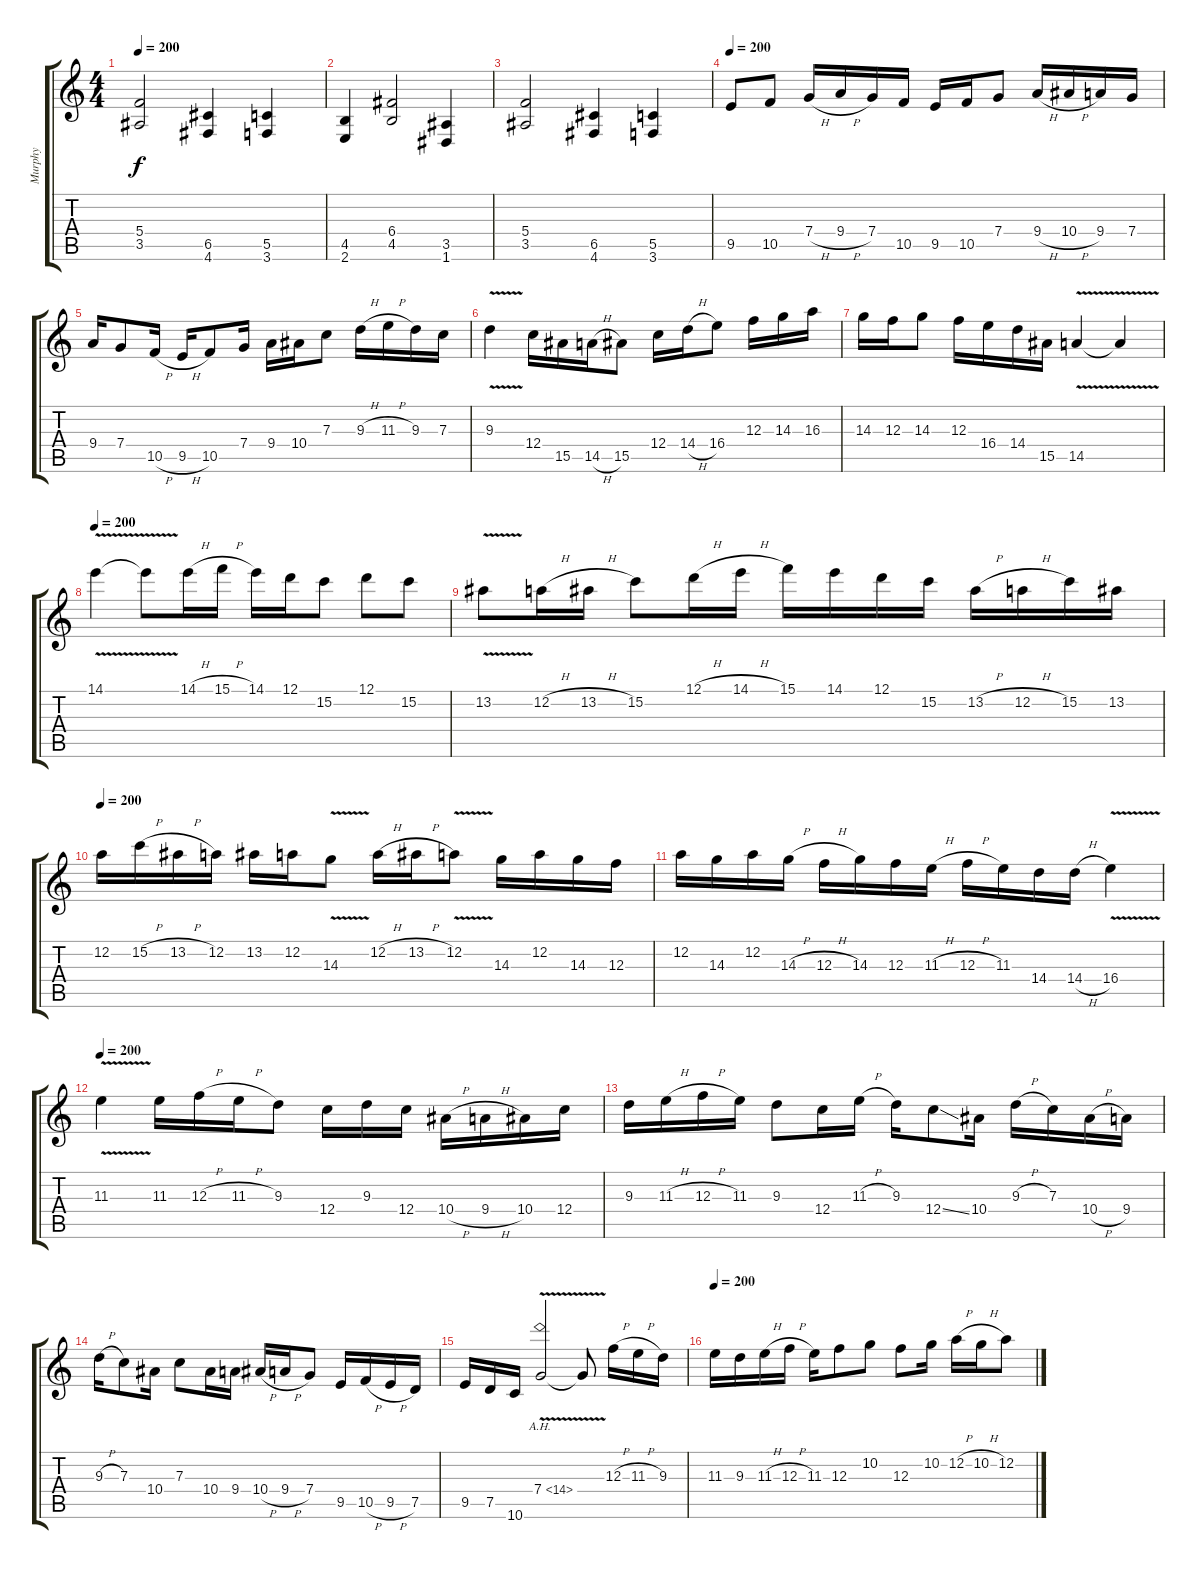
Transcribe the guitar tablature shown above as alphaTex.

\track ("Murphy" "Murphy") {instrument distortionguitar}
\staff {score tabs}
\tuning (D4 A3 F3 C3 G2 D2) {hide}
\ts (4 4)
\tempo 200
\clef g2
\ks c
(5.4 3.5).2{dy f} (6.5 4.6).4 (5.5 3.6).4 |
(4.5 2.6).4 (6.4 4.5).2 (3.5 1.6).4 |
(5.4 3.5).2 (6.5 4.6).4 (5.5 3.6).4 |
\tempo 200
9.5.8 10.5.8 7.4{h}.16 9.4{h}.16 7.4.16 10.5.16 9.5.16 10.5.16 7.4.8 9.4{h}.16 10.4{h}.16 9.4.16 7.4.16 |
9.4.16 7.4.8 10.5{h}.16 9.5{h}.16 10.5.8 7.4.16 9.4.16 10.4.16 7.3.8 9.3{h}.16 11.3{h}.16 9.3.16 7.3.16 |
9.3{v}.4 12.4.16 15.5.16 14.5{h}.16 15.5.8 12.4.16 14.4{h}.16 16.4.8 12.3.16 14.3.16 16.3.16 |
14.3.16 12.3.16 14.3.8 12.3.16 16.4.16 14.4.16 15.5.16 14.5{v}.4 14.5{t}.4 |
\tempo 200
14.1{v}.4 14.1{t}.8 14.1{h}.16 15.1{h}.16 14.1.16 12.1.16 15.2.8 12.1.8 15.2.8 |
13.2{v}.8 12.2{h}.16 13.2{h}.16 15.2.8 12.1{h}.16 14.1{h}.16 15.1.16 14.1.16 12.1.16 15.2.16 13.2{h}.16 12.2{h}.16 15.2.16 13.2.16 |
\tempo 200
12.2.16 15.2{h}.16 13.2{h}.16 12.2.16 13.2.16 12.2.16 14.3{v}.8 12.2{h}.16 13.2{h}.16 12.2{v}.8 14.3.16 12.2.16 14.3.16 12.3.16 |
12.2.16 14.3.16 12.2.16 14.3{h}.16 12.3{h}.16 14.3.16 12.3.16 11.3{h}.16 12.3{h}.16 11.3.16 14.4.16 14.4{h}.16 16.4{v}.4 |
\tempo 200
11.3{v}.4 11.3.16 12.3{h}.16 11.3{h}.16 9.3.8 12.4.16 9.3.16 12.4.16 10.4{h}.16 9.4{h}.16 10.4.16 12.4.16 |
9.3.16 11.3{h}.16 12.3{h}.16 11.3.16 9.3.8 12.4.16 11.3{h}.16 9.3.16 12.4{ss}.8 10.4.16 9.3{h}.16 7.3.16 10.4{h}.16 9.4.16 |
9.3{h}.16 7.3.8 10.4.16 7.3.8 10.4.16 9.4.16 10.4{h}.16 9.4{h}.16 7.4.8 9.5.16 10.5{h}.16 9.5{h}.16 7.5.16 |
9.5.16 7.5.16 10.6.16 7.4{ah 7 v}.2 7.4{t}.8 12.3{h}.16 11.3{h}.16 9.3.16 |
\tempo 200
11.3.16 9.3.16 11.3{h}.16 12.3{h}.16 11.3.16 12.3.8 10.2.8 12.3.8 10.2.16 12.2{h}.16 10.2{h}.16 12.2.8
